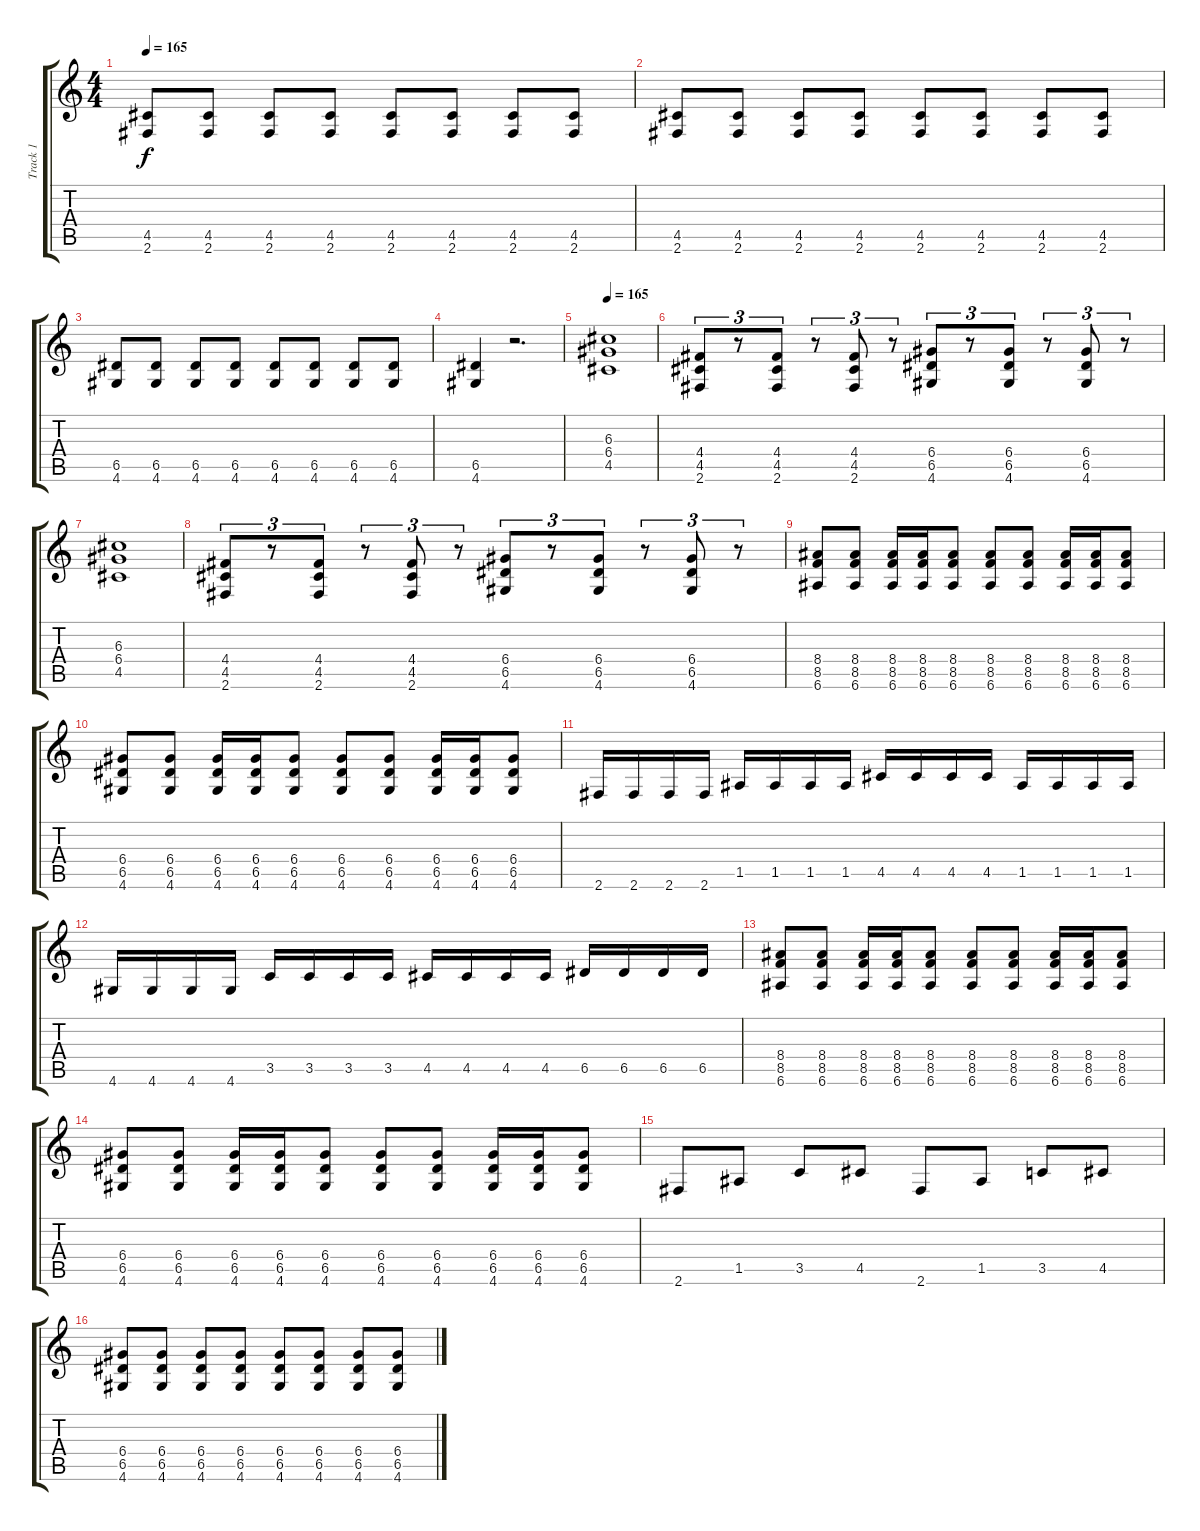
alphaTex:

\track ("Track 1" "Track 1") {solo instrument overdrivenguitar}
\staff {score tabs}
\tuning (E4 B3 G3 D3 A2 E2) {hide}
\ts (4 4)
\tempo 165
\clef g2
\ks c
(4.5 2.6).8{dy f} (4.5 2.6).8 (4.5 2.6).8 (4.5 2.6).8 (4.5 2.6).8 (4.5 2.6).8 (4.5 2.6).8 (4.5 2.6).8 |
(4.5 2.6).8 (4.5 2.6).8 (4.5 2.6).8 (4.5 2.6).8 (4.5 2.6).8 (4.5 2.6).8 (4.5 2.6).8 (4.5 2.6).8 |
(6.5 4.6).8 (6.5 4.6).8 (6.5 4.6).8 (6.5 4.6).8 (6.5 4.6).8 (6.5 4.6).8 (6.5 4.6).8 (6.5 4.6).8 |
(6.5 4.6).4 r.2{d} |
\tempo 165
(6.3 6.4 4.5).1 |
(4.4 4.5 2.6).8{tu (3 2)} r.8{tu (3 2)} (4.4 4.5 2.6).8{tu (3 2)} r.8{tu (3 2)} (4.4 4.5 2.6).8{tu (3 2)} r.8{tu (3 2)} (6.4 6.5 4.6).8{tu (3 2)} r.8{tu (3 2)} (6.4 6.5 4.6).8{tu (3 2)} r.8{tu (3 2)} (6.4 6.5 4.6).8{tu (3 2)} r.8{tu (3 2)} |
(6.3 6.4 4.5).1 |
(4.4 4.5 2.6).8{tu (3 2)} r.8{tu (3 2)} (4.4 4.5 2.6).8{tu (3 2)} r.8{tu (3 2)} (4.4 4.5 2.6).8{tu (3 2)} r.8{tu (3 2)} (6.4 6.5 4.6).8{tu (3 2)} r.8{tu (3 2)} (6.4 6.5 4.6).8{tu (3 2)} r.8{tu (3 2)} (6.4 6.5 4.6).8{tu (3 2)} r.8{tu (3 2)} |
(8.4 8.5 6.6).8 (8.4 8.5 6.6).8 (8.4 8.5 6.6).16 (8.4 8.5 6.6).16 (8.4 8.5 6.6).8 (8.4 8.5 6.6).8 (8.4 8.5 6.6).8 (8.4 8.5 6.6).16 (8.4 8.5 6.6).16 (8.4 8.5 6.6).8 |
(6.4 6.5 4.6).8 (6.4 6.5 4.6).8 (6.4 6.5 4.6).16 (6.4 6.5 4.6).16 (6.4 6.5 4.6).8 (6.4 6.5 4.6).8 (6.4 6.5 4.6).8 (6.4 6.5 4.6).16 (6.4 6.5 4.6).16 (6.4 6.5 4.6).8 |
2.6.16 2.6.16 2.6.16 2.6.16 1.5.16 1.5.16 1.5.16 1.5.16 4.5.16 4.5.16 4.5.16 4.5.16 1.5.16 1.5.16 1.5.16 1.5.16 |
4.6.16 4.6.16 4.6.16 4.6.16 3.5.16 3.5.16 3.5.16 3.5.16 4.5.16 4.5.16 4.5.16 4.5.16 6.5.16 6.5.16 6.5.16 6.5.16 |
(8.4 8.5 6.6).8 (8.4 8.5 6.6).8 (8.4 8.5 6.6).16 (8.4 8.5 6.6).16 (8.4 8.5 6.6).8 (8.4 8.5 6.6).8 (8.4 8.5 6.6).8 (8.4 8.5 6.6).16 (8.4 8.5 6.6).16 (8.4 8.5 6.6).8 |
(6.4 6.5 4.6).8 (6.4 6.5 4.6).8 (6.4 6.5 4.6).16 (6.4 6.5 4.6).16 (6.4 6.5 4.6).8 (6.4 6.5 4.6).8 (6.4 6.5 4.6).8 (6.4 6.5 4.6).16 (6.4 6.5 4.6).16 (6.4 6.5 4.6).8 |
2.6.8 1.5.8 3.5.8 4.5.8 2.6.8 1.5.8 3.5.8 4.5.8 |
(6.4 6.5 4.6).8 (6.4 6.5 4.6).8 (6.4 6.5 4.6).8 (6.4 6.5 4.6).8 (6.4 6.5 4.6).8 (6.4 6.5 4.6).8 (6.4 6.5 4.6).8 (6.4 6.5 4.6).8
